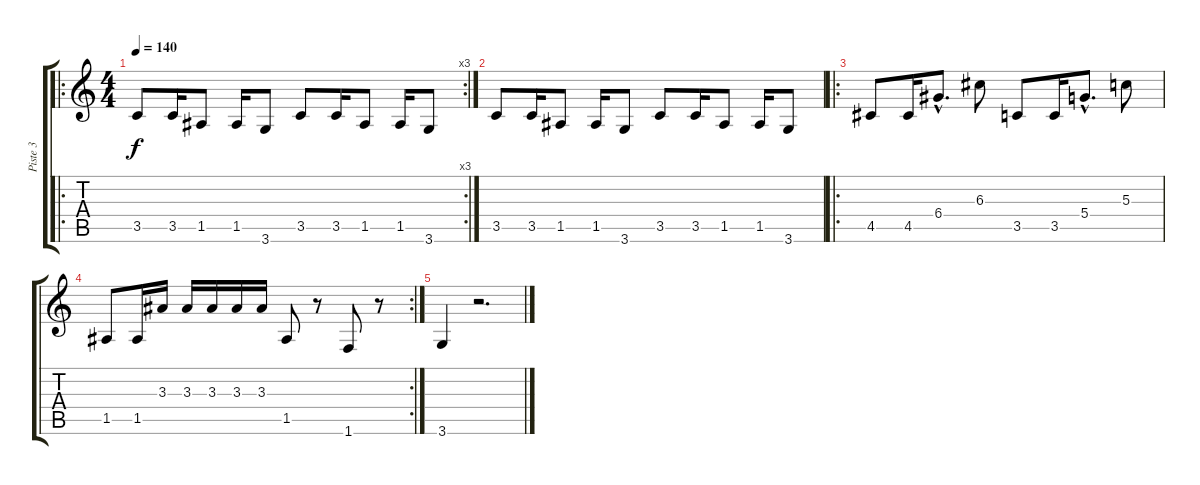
\track ("Piste 3" "Piste 3") {instrument electricbasspick}
\staff {score tabs}
\tuning (E4 B3 G3 D3 A2 E2) {hide}
\ro
\rc 3
\ts (4 4)
\tempo 140
\clef g2
\ks c
3.5.8{dy f} 3.5.16 1.5.8 1.5.16 3.6.8 3.5.8 3.5.16 1.5.8 1.5.16 3.6.8 |
3.5.8 3.5.16 1.5.8 1.5.16 3.6.8 3.5.8 3.5.16 1.5.8 1.5.16 3.6.8 |
\ro
4.5.8 4.5.16 6.4{hac}.8{d} 6.3.8 3.5.8 3.5.16 5.4{hac}.8{d} 5.3.8 |
\rc 2
1.5.8 1.5.16 3.3.16 3.3.16 3.3.16 3.3.16 3.3.16 1.5.8 r.8 1.6.8 r.8 |
3.6.4 r.2{d}
